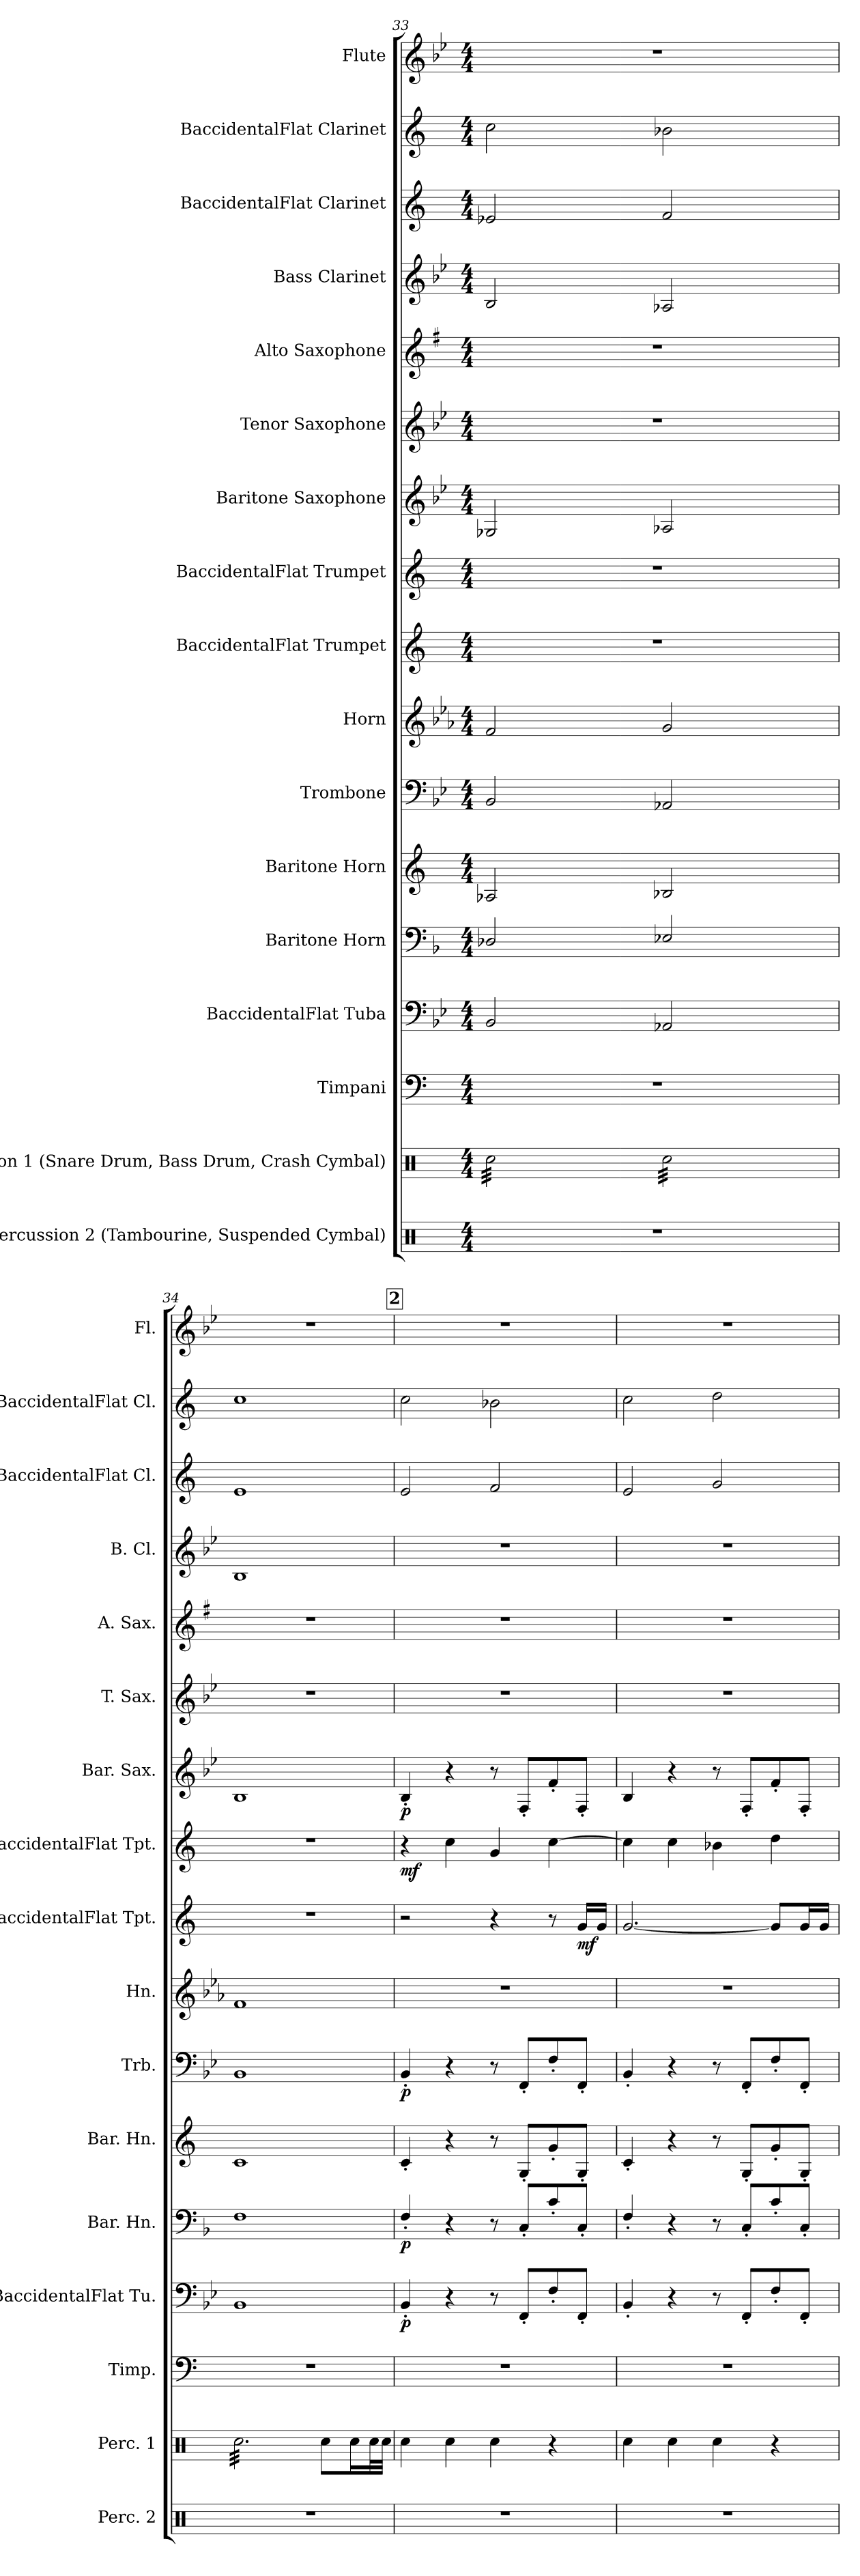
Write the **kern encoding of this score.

**kern	**kern	**kern	**kern	**dynam	**kern	**dynam	**kern	**kern	**dynam	**kern	**kern	**dynam	**kern	**dynam	**kern	**dynam	**kern	**kern	**kern	**kern	**kern	**kern
*part17	*part16	*part15	*part14	*part14	*part13	*part13	*part12	*part11	*part11	*part10	*part9	*part9	*part8	*part8	*part7	*part7	*part6	*part5	*part4	*part3	*part2	*part1
*staff17	*staff16	*staff15	*staff14	*staff14	*staff13	*staff13	*staff12	*staff11	*staff11	*staff10	*staff9	*staff9	*staff8	*staff8	*staff7	*staff7	*staff6	*staff5	*staff4	*staff3	*staff2	*staff1
*I"Percussion 2 (Tambourine, Suspended Cymbal)	*I"Percussion 1 (Snare Drum, Bass Drum, Crash Cymbal)	*I"Timpani	*I"BaccidentalFlat Tuba	*	*I"Baritone Horn	*	*I"Baritone Horn	*I"Trombone	*	*I"Horn	*I"BaccidentalFlat Trumpet	*	*I"BaccidentalFlat Trumpet	*	*I"Baritone Saxophone	*	*I"Tenor Saxophone	*I"Alto Saxophone	*I"Bass Clarinet	*I"BaccidentalFlat Clarinet	*I"BaccidentalFlat Clarinet	*I"Flute
*I'Perc. 2	*I'Perc. 1	*I'Timp.	*I'BaccidentalFlat Tu.	*	*I'Bar. Hn.	*	*I'Bar. Hn.	*I'Trb.	*	*I'Hn.	*I'BaccidentalFlat Tpt.	*	*I'BaccidentalFlat Tpt.	*	*I'Bar. Sax.	*	*I'T. Sax.	*I'A. Sax.	*I'B. Cl.	*I'BaccidentalFlat Cl.	*I'BaccidentalFlat Cl.	*I'Fl.
!!LO:PB:g=z
*clefX	*clefX	*clefF4	*clefF4	*	*clefF4	*	*clefG2	*clefF4	*	*clefG2	*clefG2	*	*clefG2	*	*clefG2	*	*clefG2	*clefG2	*clefG2	*clefG2	*clefG2	*clefG2
*	*	*	*	*	*ITrd4c7	*	*ITrd1c2	*	*	*ITrd4c7	*ITrd1c2	*	*ITrd1c2	*	*ITrd12c21	*	*ITrd8c14	*ITrd5c9	*ITrd8c14	*ITrd1c2	*ITrd1c2	*
*k[]	*k[]	*k[]	*k[b-e-]	*	*k[b-e-]	*	*k[b-e-]	*k[b-e-]	*	*k[b-e-a-d-]	*k[b-e-]	*	*k[b-e-]	*	*k[b-e-]	*	*k[b-e-]	*k[b-e-]	*k[b-e-]	*k[b-e-]	*k[b-e-]	*k[b-e-]
*M4/4	*M4/4	*M4/4	*M4/4	*	*M4/4	*	*M4/4	*M4/4	*	*M4/4	*M4/4	*	*M4/4	*	*M4/4	*	*M4/4	*M4/4	*M4/4	*M4/4	*M4/4	*M4/4
=33	=33	=33	=33	=33	=33	=33	=33	=33	=33	=33	=33	=33	=33	=33	=33	=33	=33	=33	=33	=33	=33	=33
*	*tremolo	*	*	*	*	*	*	*	*	*	*	*	*	*	*	*	*	*	*	*	*	*
1r	32Rcc\LLL	1r	2BB-/	.	2GG-X/	.	2G-X/	2BB-/	.	2B-/	1r	.	1r	.	2GG-X/	.	1r	1r	2BB-/	2d-X/	2b-\	1r
.	32Rcc\	.	.	.	.	.	.	.	.	.	.	.	.	.	.	.	.	.	.	.	.	.
.	32Rcc\	.	.	.	.	.	.	.	.	.	.	.	.	.	.	.	.	.	.	.	.	.
.	32Rcc\	.	.	.	.	.	.	.	.	.	.	.	.	.	.	.	.	.	.	.	.	.
.	32Rcc\	.	.	.	.	.	.	.	.	.	.	.	.	.	.	.	.	.	.	.	.	.
.	32Rcc\	.	.	.	.	.	.	.	.	.	.	.	.	.	.	.	.	.	.	.	.	.
.	32Rcc\	.	.	.	.	.	.	.	.	.	.	.	.	.	.	.	.	.	.	.	.	.
.	32Rcc\	.	.	.	.	.	.	.	.	.	.	.	.	.	.	.	.	.	.	.	.	.
.	32Rcc\	.	.	.	.	.	.	.	.	.	.	.	.	.	.	.	.	.	.	.	.	.
.	32Rcc\	.	.	.	.	.	.	.	.	.	.	.	.	.	.	.	.	.	.	.	.	.
.	32Rcc\	.	.	.	.	.	.	.	.	.	.	.	.	.	.	.	.	.	.	.	.	.
.	32Rcc\	.	.	.	.	.	.	.	.	.	.	.	.	.	.	.	.	.	.	.	.	.
.	32Rcc\	.	.	.	.	.	.	.	.	.	.	.	.	.	.	.	.	.	.	.	.	.
.	32Rcc\	.	.	.	.	.	.	.	.	.	.	.	.	.	.	.	.	.	.	.	.	.
.	32Rcc\	.	.	.	.	.	.	.	.	.	.	.	.	.	.	.	.	.	.	.	.	.
.	32Rcc\JJJ	.	.	.	.	.	.	.	.	.	.	.	.	.	.	.	.	.	.	.	.	.
.	32Rcc\LLL	.	2AA-X/	.	2AA-X/	.	2A-X/	2AA-X/	.	2c/	.	.	.	.	2AA-X/	.	.	.	2AA-X/	2e-/	2a-X\	.
.	32Rcc\	.	.	.	.	.	.	.	.	.	.	.	.	.	.	.	.	.	.	.	.	.
.	32Rcc\	.	.	.	.	.	.	.	.	.	.	.	.	.	.	.	.	.	.	.	.	.
.	32Rcc\	.	.	.	.	.	.	.	.	.	.	.	.	.	.	.	.	.	.	.	.	.
.	32Rcc\	.	.	.	.	.	.	.	.	.	.	.	.	.	.	.	.	.	.	.	.	.
.	32Rcc\	.	.	.	.	.	.	.	.	.	.	.	.	.	.	.	.	.	.	.	.	.
.	32Rcc\	.	.	.	.	.	.	.	.	.	.	.	.	.	.	.	.	.	.	.	.	.
.	32Rcc\	.	.	.	.	.	.	.	.	.	.	.	.	.	.	.	.	.	.	.	.	.
.	32Rcc\	.	.	.	.	.	.	.	.	.	.	.	.	.	.	.	.	.	.	.	.	.
.	32Rcc\	.	.	.	.	.	.	.	.	.	.	.	.	.	.	.	.	.	.	.	.	.
.	32Rcc\	.	.	.	.	.	.	.	.	.	.	.	.	.	.	.	.	.	.	.	.	.
.	32Rcc\	.	.	.	.	.	.	.	.	.	.	.	.	.	.	.	.	.	.	.	.	.
.	32Rcc\	.	.	.	.	.	.	.	.	.	.	.	.	.	.	.	.	.	.	.	.	.
.	32Rcc\	.	.	.	.	.	.	.	.	.	.	.	.	.	.	.	.	.	.	.	.	.
.	32Rcc\	.	.	.	.	.	.	.	.	.	.	.	.	.	.	.	.	.	.	.	.	.
.	32Rcc\JJJ	.	.	.	.	.	.	.	.	.	.	.	.	.	.	.	.	.	.	.	.	.
=34	=34	=34	=34	=34	=34	=34	=34	=34	=34	=34	=34	=34	=34	=34	=34	=34	=34	=34	=34	=34	=34	=34
1r	32Rcc\LLL	1r	1BB-	.	1BB-	.	1B-	1BB-	.	1B-	1r	.	1r	.	1BB-	.	1r	1r	1BB-	1d	1b-	1r
.	32Rcc\	.	.	.	.	.	.	.	.	.	.	.	.	.	.	.	.	.	.	.	.	.
.	32Rcc\	.	.	.	.	.	.	.	.	.	.	.	.	.	.	.	.	.	.	.	.	.
.	32Rcc\	.	.	.	.	.	.	.	.	.	.	.	.	.	.	.	.	.	.	.	.	.
.	32Rcc\	.	.	.	.	.	.	.	.	.	.	.	.	.	.	.	.	.	.	.	.	.
.	32Rcc\	.	.	.	.	.	.	.	.	.	.	.	.	.	.	.	.	.	.	.	.	.
.	32Rcc\	.	.	.	.	.	.	.	.	.	.	.	.	.	.	.	.	.	.	.	.	.
.	32Rcc\	.	.	.	.	.	.	.	.	.	.	.	.	.	.	.	.	.	.	.	.	.
.	32Rcc\	.	.	.	.	.	.	.	.	.	.	.	.	.	.	.	.	.	.	.	.	.
.	32Rcc\	.	.	.	.	.	.	.	.	.	.	.	.	.	.	.	.	.	.	.	.	.
.	32Rcc\	.	.	.	.	.	.	.	.	.	.	.	.	.	.	.	.	.	.	.	.	.
.	32Rcc\	.	.	.	.	.	.	.	.	.	.	.	.	.	.	.	.	.	.	.	.	.
.	32Rcc\	.	.	.	.	.	.	.	.	.	.	.	.	.	.	.	.	.	.	.	.	.
.	32Rcc\	.	.	.	.	.	.	.	.	.	.	.	.	.	.	.	.	.	.	.	.	.
.	32Rcc\	.	.	.	.	.	.	.	.	.	.	.	.	.	.	.	.	.	.	.	.	.
.	32Rcc\	.	.	.	.	.	.	.	.	.	.	.	.	.	.	.	.	.	.	.	.	.
.	32Rcc\	.	.	.	.	.	.	.	.	.	.	.	.	.	.	.	.	.	.	.	.	.
.	32Rcc\	.	.	.	.	.	.	.	.	.	.	.	.	.	.	.	.	.	.	.	.	.
.	32Rcc\	.	.	.	.	.	.	.	.	.	.	.	.	.	.	.	.	.	.	.	.	.
.	32Rcc\	.	.	.	.	.	.	.	.	.	.	.	.	.	.	.	.	.	.	.	.	.
.	32Rcc\	.	.	.	.	.	.	.	.	.	.	.	.	.	.	.	.	.	.	.	.	.
.	32Rcc\	.	.	.	.	.	.	.	.	.	.	.	.	.	.	.	.	.	.	.	.	.
.	32Rcc\	.	.	.	.	.	.	.	.	.	.	.	.	.	.	.	.	.	.	.	.	.
.	32Rcc\JJJ	.	.	.	.	.	.	.	.	.	.	.	.	.	.	.	.	.	.	.	.	.
*	*Xtremolo	*	*	*	*	*	*	*	*	*	*	*	*	*	*	*	*	*	*	*	*	*
.	8Rcc\L	.	.	.	.	.	.	.	.	.	.	.	.	.	.	.	.	.	.	.	.	.
.	16Rcc\L	.	.	.	.	.	.	.	.	.	.	.	.	.	.	.	.	.	.	.	.	.
.	32Rcc\L	.	.	.	.	.	.	.	.	.	.	.	.	.	.	.	.	.	.	.	.	.
.	32Rcc\JJJ	.	.	.	.	.	.	.	.	.	.	.	.	.	.	.	.	.	.	.	.	.
!!LO:REH:place=s1:a:B:fs=14:t=2
=35	=35	=35	=35	=35	=35	=35	=35	=35	=35	=35	=35	=35	=35	=35	=35	=35	=35	=35	=35	=35	=35	=35
!	!	!	!	!LO:DY:b	!	!LO:DY:b	!	!	!LO:DY:b	!	!	!	!	!LO:DY:b	!	!LO:DY:b	!	!	!	!	!	!
1r	4Rcc\	1r	4BB-'/	p	4BB-'/	p	4B-'/	4BB-'/	p	1r	2r	.	4r	mf	4BB-'/	p	1r	1r	1r	2d/	2b-\	1r
.	4Rcc\	.	4r	.	4r	.	4r	4r	.	.	.	.	4b-\	.	4r	.	.	.	.	.	.	.
.	4Rcc\	.	8r	.	8r	.	8r	8r	.	.	4r	.	4f/	.	8r	.	.	.	.	2e-/	2a-X\	.
.	.	.	8FF'/L	.	8FF'/L	.	8F'/L	8FF'/L	.	.	.	.	.	.	8FF'/L	.	.	.	.	.	.	.
.	4r	.	8F'/	.	8F'/	.	8f'/	8F'/	.	.	8r	.	[4b-\	.	8F'/	.	.	.	.	.	.	.
!	!	!	!	!	!	!	!	!	!	!	!	!LO:DY:b	!	!	!	!	!	!	!	!	!	!
.	.	.	8FF'/J	.	8FF'/J	.	8F'/J	8FF'/J	.	.	16f/LL	mf	.	.	8FF'/J	.	.	.	.	.	.	.
.	.	.	.	.	.	.	.	.	.	.	16f/JJ	.	.	.	.	.	.	.	.	.	.	.
=36	=36	=36	=36	=36	=36	=36	=36	=36	=36	=36	=36	=36	=36	=36	=36	=36	=36	=36	=36	=36	=36	=36
1r	4Rcc\	1r	4BB-'/	.	4BB-'/	.	4B-'/	4BB-'/	.	1r	[2.f/	.	4b-\]	.	4BB-/	.	1r	1r	1r	2d/	2b-\	1r
.	4Rcc\	.	4r	.	4r	.	4r	4r	.	.	.	.	4b-\	.	4r	.	.	.	.	.	.	.
.	4Rcc\	.	8r	.	8r	.	8r	8r	.	.	.	.	4a-X\	.	8r	.	.	.	.	2f/	2cc\	.
.	.	.	8FF'/L	.	8FF'/L	.	8F'/L	8FF'/L	.	.	.	.	.	.	8FF'/L	.	.	.	.	.	.	.
.	4r	.	8F'/	.	8F'/	.	8f'/	8F'/	.	.	8f/L]	.	4cc\	.	8F'/	.	.	.	.	.	.	.
.	.	.	8FF'/J	.	8FF'/J	.	8F'/J	8FF'/J	.	.	16f/L	.	.	.	8FF'/J	.	.	.	.	.	.	.
.	.	.	.	.	.	.	.	.	.	.	16f/JJ	.	.	.	.	.	.	.	.	.	.	.
=	=	=	=	=	=	=	=	=	=	=	=	=	=	=	=	=	=	=	=	=	=	=
*-	*-	*-	*-	*-	*-	*-	*-	*-	*-	*-	*-	*-	*-	*-	*-	*-	*-	*-	*-	*-	*-	*-
